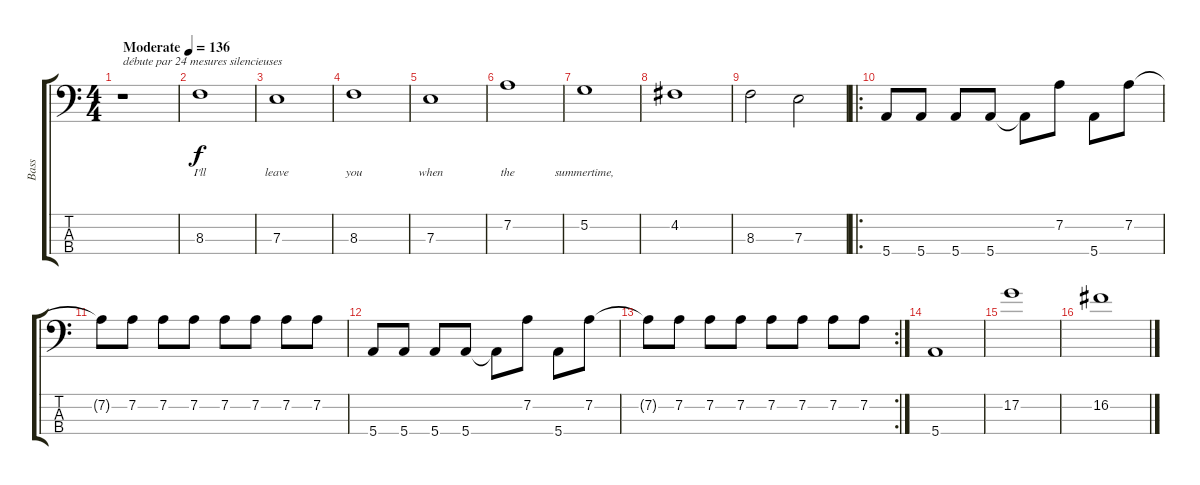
\track ("Bass" "Bass") {instrument electricbassfinger}
\staff {score tabs}
\tuning (G2 D2 A1 E1) {hide}
\ts (4 4)
\tempo (136 "Moderate")
\clef f4
\ks c
r.1{txt "débute par 24 mesures silencieuses" dy f instrument electricbassfinger} |
8.3.1{lyrics (0 "I'll") lyrics (1 "") lyrics (2 "") lyrics (3 "") lyrics (4 "")} |
7.3.1{lyrics (0 "leave") lyrics (1 "") lyrics (2 "") lyrics (3 "") lyrics (4 "")} |
8.3.1{lyrics (0 "you") lyrics (1 "") lyrics (2 "") lyrics (3 "") lyrics (4 "")} |
7.3.1{lyrics (0 "when") lyrics (1 "") lyrics (2 "") lyrics (3 "") lyrics (4 "")} |
7.2.1{lyrics (0 "the") lyrics (1 "") lyrics (2 "") lyrics (3 "") lyrics (4 "")} |
5.2.1{lyrics (0 "summertime,") lyrics (1 "") lyrics (2 "") lyrics (3 "") lyrics (4 "")} |
4.2.1 |
8.3.2 7.3.2 |
\ro
5.4.8 5.4.8 5.4.8 5.4.8 5.4{t}.8 7.2.8 5.4.8 7.2.8 |
7.2{t}.8 7.2.8 7.2.8 7.2.8 7.2.8 7.2.8 7.2.8 7.2.8 |
5.4.8 5.4.8 5.4.8 5.4.8 5.4{t}.8 7.2.8 5.4.8 7.2.8 |
\rc 2
7.2{t}.8 7.2.8 7.2.8 7.2.8 7.2.8 7.2.8 7.2.8 7.2.8 |
5.4.1 |
17.2.1 |
16.2.1
